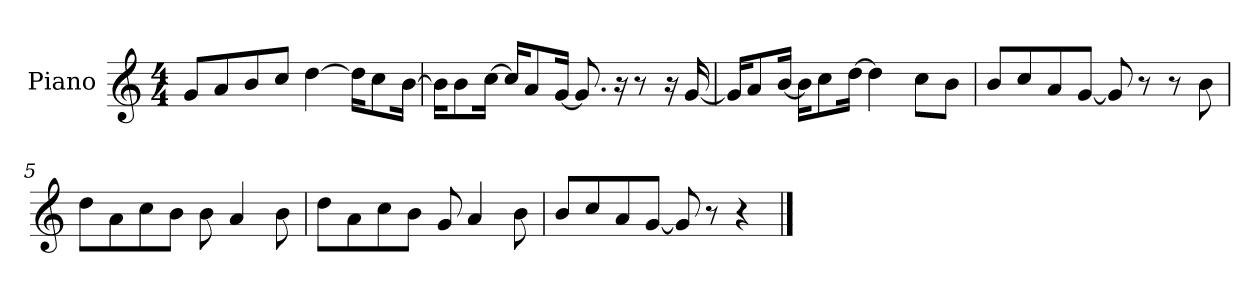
**kern
*part1
*staff1
*I"Piano
*I'P-no
*clefG2
*k[]
*M4/4
*MM90
=1
8g/L
8a/
8b/
8cc/J
[4dd\
16dd\KL]
8cc\
[16b\Jk
=2
16b\KL]
8b\
[16cc\Jk
16cc/KL]
8a/
[16g/Jk
8.g/]
16r
8r
16r
[16g/
=3
16g/KL]
8a/
[16b/Jk
16b\KL]
8cc\
[16dd\Jk
4dd\]
8cc\L
8b\J
=4
8b/L
8cc/
8a/
[8g/J
8g/]
8r
8r
8b\
!!LO:LB:g=z
=5
8dd\L
8a\
8cc\
8b\J
8b\
4a/
8b\
=6
8dd\L
8a\
8cc\
8b\J
8g/
4a/
8b\
=7
8b/L
8cc/
8a/
[8g/J
8g/]
8r
4r
==
*-
